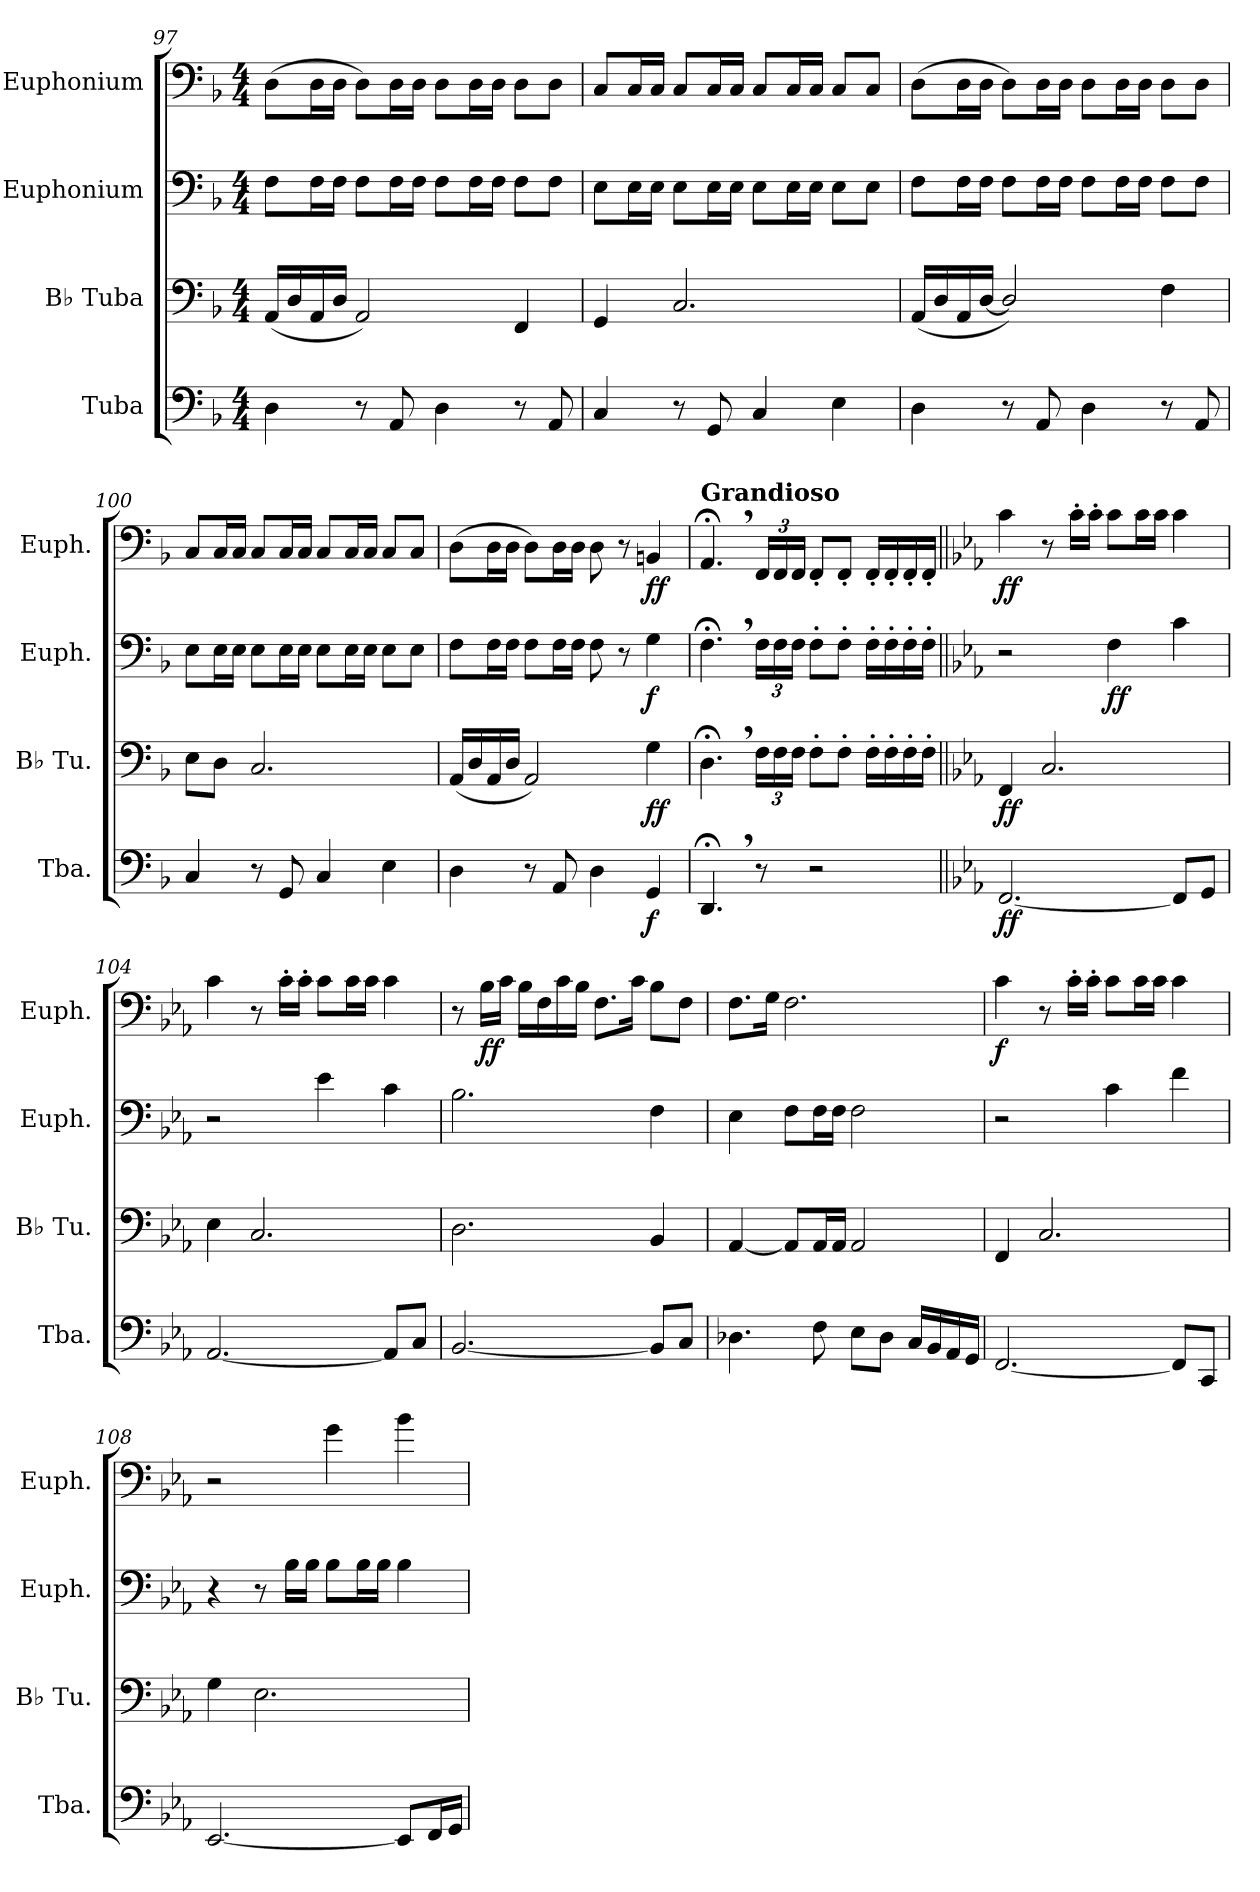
**kern	**dynam	**kern	**dynam	**kern	**dynam	**kern	**dynam
*part4	*part4	*part3	*part3	*part2	*part2	*part1	*part1
*staff4	*staff4	*staff3	*staff3	*staff2	*staff2	*staff1	*staff1
*I"Tuba	*	*I"B♭ Tuba	*	*I"Euphonium	*	*I"Euphonium	*
*I'Tba.	*	*I'B♭ Tu.	*	*I'Euph.	*	*I'Euph.	*
*clefF4	*	*clefF4	*	*clefF4	*	*clefF4	*
*k[b-]	*	*k[b-]	*	*k[b-]	*	*k[b-]	*
*M4/4	*	*M4/4	*	*M4/4	*	*M4/4	*
=97	=97	=97	=97	=97	=97	=97	=97
4D\	.	(16AA/LL	.	8F\L	.	(8D\L	.
.	.	16D/	.	.	.	.	.
.	.	16AA/	.	16F\L	.	16D\L	.
.	.	16D/JJ	.	16F\JJ	.	16D\JJ	.
8r	.	2AA/)	.	8F\L	.	8D\L)	.
8AA/	.	.	.	16F\L	.	16D\L	.
.	.	.	.	16F\JJ	.	16D\JJ	.
4D\	.	.	.	8F\L	.	8D\L	.
.	.	.	.	16F\L	.	16D\L	.
.	.	.	.	16F\JJ	.	16D\JJ	.
8r	.	4FF/	.	8F\L	.	8D\L	.
8AA/	.	.	.	8F\J	.	8D\J	.
=98	=98	=98	=98	=98	=98	=98	=98
4C/	.	4GG/	.	8E\L	.	8C/L	.
.	.	.	.	16E\L	.	16C/L	.
.	.	.	.	16E\JJ	.	16C/JJ	.
8r	.	2.C/	.	8E\L	.	8C/L	.
8GG/	.	.	.	16E\L	.	16C/L	.
.	.	.	.	16E\JJ	.	16C/JJ	.
4C/	.	.	.	8E\L	.	8C/L	.
.	.	.	.	16E\L	.	16C/L	.
.	.	.	.	16E\JJ	.	16C/JJ	.
4E\	.	.	.	8E\L	.	8C/L	.
.	.	.	.	8E\J	.	8C/J	.
!!LO:LB:g=z
=99	=99	=99	=99	=99	=99	=99	=99
4D\	.	(16AA/LL	.	8F\L	.	(8D\L	.
.	.	16D/	.	.	.	.	.
.	.	16AA/	.	16F\L	.	16D\L	.
.	.	[16D/JJ	.	16F\JJ	.	16D\JJ	.
8r	.	2D/])	.	8F\L	.	8D\L)	.
8AA/	.	.	.	16F\L	.	16D\L	.
.	.	.	.	16F\JJ	.	16D\JJ	.
4D\	.	.	.	8F\L	.	8D\L	.
.	.	.	.	16F\L	.	16D\L	.
.	.	.	.	16F\JJ	.	16D\JJ	.
8r	.	4F\	.	8F\L	.	8D\L	.
8AA/	.	.	.	8F\J	.	8D\J	.
=100	=100	=100	=100	=100	=100	=100	=100
4C/	.	8E\L	.	8E\L	.	8C/L	.
.	.	8D\J	.	16E\L	.	16C/L	.
.	.	.	.	16E\JJ	.	16C/JJ	.
8r	.	2.C/	.	8E\L	.	8C/L	.
8GG/	.	.	.	16E\L	.	16C/L	.
.	.	.	.	16E\JJ	.	16C/JJ	.
4C/	.	.	.	8E\L	.	8C/L	.
.	.	.	.	16E\L	.	16C/L	.
.	.	.	.	16E\JJ	.	16C/JJ	.
4E\	.	.	.	8E\L	.	8C/L	.
.	.	.	.	8E\J	.	8C/J	.
=101	=101	=101	=101	=101	=101	=101	=101
4D\	.	(16AA/LL	.	8F\L	.	(8D\L	.
.	.	16D/	.	.	.	.	.
.	.	16AA/	.	16F\L	.	16D\L	.
.	.	16D/JJ	.	16F\JJ	.	16D\JJ	.
8r	.	2AA/)	.	8F\L	.	8D\L)	.
8AA/	.	.	.	16F\L	.	16D\L	.
.	.	.	.	16F\JJ	.	16D\JJ	.
4D\	.	.	.	8F\	.	8D\	.
.	.	.	.	8r	.	8r	.
!	!LO:DY:b	!	!LO:DY:b	!	!	!	!
!	!	!	!LO:DY:n=1:b	!	!LO:DY:b	!	!LO:DY:b
!	!	!	!	!	!	!	!LO:DY:n=1:b
4GG/	f	4G\	f f	4G\	f	4BBn/	f f
!!LO:LB:g=z
=102	=102	=102	=102	=102	=102	=102	=102
!	!	!	!	!	!	!LO:TX:a:B:t=Grandioso	!
4.DD;<,/	.	4.D;<,\	.	4.F;<,\	.	4.AA;<,/	.
*	*	*Xbrackettup	*	*Xbrackettup	*	*Xbrackettup	*
8r	.	24F\LL	.	24F\LL	.	24FF/LL	.
.	.	24F\	.	24F\	.	24FF/	.
.	.	24F\JJ	.	24F\JJ	.	24FF/JJ	.
2r	.	8F'\L	.	8F'\L	.	8FF'/L	.
.	.	8F'\J	.	8F'\J	.	8FF'/J	.
.	.	16F'\LL	.	16F'\LL	.	16FF'/LL	.
.	.	16F'\	.	16F'\	.	16FF'/	.
.	.	16F'\	.	16F'\	.	16FF'/	.
.	.	16F'\JJ	.	16F'\JJ	.	16FF'/JJ	.
=103||	=103||	=103||	=103||	=103||	=103||	=103||	=103||
*k[b-e-a-]	*	*k[b-e-a-]	*	*k[b-e-a-]	*	*k[b-e-a-]	*
!	!LO:DY:b	!	!LO:DY:b	!	!	!	!LO:DY:b
[2.FF/	ff	4FF/	ff	2r	.	4c\	ff
.	.	2.C/	.	.	.	8r	.
.	.	.	.	.	.	16c'\LL	.
.	.	.	.	.	.	16c'\JJ	.
!	!	!	!	!	!LO:DY:b	!	!
.	.	.	.	4F\	ff	8c\L	.
.	.	.	.	.	.	16c\L	.
.	.	.	.	.	.	16c\JJ	.
8FF/L]	.	.	.	4c\	.	4c\	.
8GG/J	.	.	.	.	.	.	.
=104	=104	=104	=104	=104	=104	=104	=104
[2.AA-/	.	4E-\	.	2r	.	4c\	.
.	.	2.C/	.	.	.	8r	.
.	.	.	.	.	.	16c'\LL	.
.	.	.	.	.	.	16c'\JJ	.
.	.	.	.	4e-\	.	8c\L	.
.	.	.	.	.	.	16c\L	.
.	.	.	.	.	.	16c\JJ	.
8AA-/L]	.	.	.	4c\	.	4c\	.
8C/J	.	.	.	.	.	.	.
!!LO:PB:g=z
=105	=105	=105	=105	=105	=105	=105	=105
[2.BB-/	.	2.D\	.	2.B-\	.	8r	.
!	!	!	!	!	!	!	!LO:DY:b
.	.	.	.	.	.	16B-\LL	ff
.	.	.	.	.	.	16c\JJ	.
.	.	.	.	.	.	16B-\LL	.
.	.	.	.	.	.	16F\	.
.	.	.	.	.	.	16c\	.
.	.	.	.	.	.	16B-\JJ	.
.	.	.	.	.	.	8.F\L	.
.	.	.	.	.	.	16c\Jk	.
8BB-/L]	.	4BB-/	.	4F\	.	8B-\L	.
8C/J	.	.	.	.	.	8F\J	.
=106	=106	=106	=106	=106	=106	=106	=106
4.D-X\	.	[4AA-/	.	4E-\	.	8.F\L	.
.	.	.	.	.	.	16G\Jk	.
.	.	8AA-/L]	.	8F\L	.	2.F\	.
8F\	.	16AA-/L	.	16F\L	.	.	.
.	.	16AA-/JJ	.	16F\JJ	.	.	.
8E-\L	.	2AA-/	.	2F\	.	.	.
8D-\J	.	.	.	.	.	.	.
16C/LL	.	.	.	.	.	.	.
16BB-/	.	.	.	.	.	.	.
16AA-/	.	.	.	.	.	.	.
16GG/JJ	.	.	.	.	.	.	.
=107	=107	=107	=107	=107	=107	=107	=107
!	!	!	!	!	!	!	!LO:DY:b
[2.FF/	.	4FF/	.	2r	.	4c\	f
.	.	2.C/	.	.	.	8r	.
.	.	.	.	.	.	16c'\LL	.
.	.	.	.	.	.	16c'\JJ	.
.	.	.	.	4c\	.	8c\L	.
.	.	.	.	.	.	16c\L	.
.	.	.	.	.	.	16c\JJ	.
8FF/L]	.	.	.	4f\	.	4c\	.
8CC/J	.	.	.	.	.	.	.
!!LO:LB:g=z
=108	=108	=108	=108	=108	=108	=108	=108
[2.EE-/	.	4G\	.	4r	.	2r	.
.	.	2.E-\	.	8r	.	.	.
.	.	.	.	16B-\LL	.	.	.
.	.	.	.	16B-\JJ	.	.	.
.	.	.	.	8B-\L	.	4g\	.
.	.	.	.	16B-\L	.	.	.
.	.	.	.	16B-\JJ	.	.	.
8EE-/L]	.	.	.	4B-\	.	4b-\	.
16FF/L	.	.	.	.	.	.	.
16GG/JJ	.	.	.	.	.	.	.
=	=	=	=	=	=	=	=
*-	*-	*-	*-	*-	*-	*-	*-
